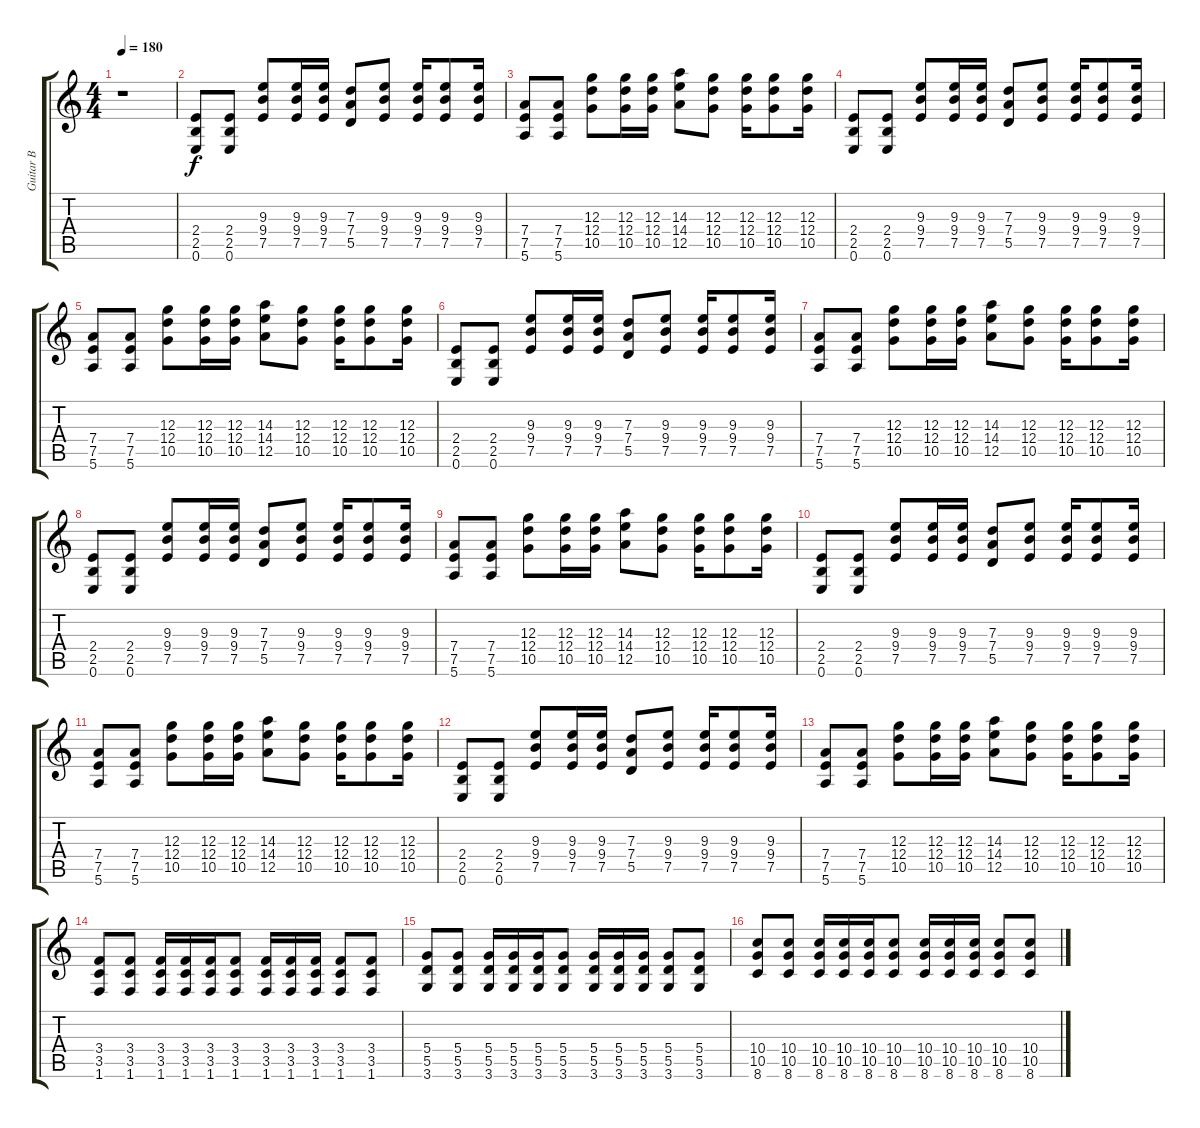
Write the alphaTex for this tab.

\track ("Guitar B" "Guitar B") {instrument distortionguitar}
\staff {score tabs}
\tuning (E4 B3 G3 D3 A2 E2) {hide}
\ts (4 4)
\tempo 180
\clef g2
\ks c
r.1{dy f} |
(2.4 2.5 0.6).8 (2.4 2.5 0.6).8 (9.3 9.4 7.5).8 (9.3 9.4 7.5).16 (9.3 9.4 7.5).16 (7.3 7.4 5.5).8 (9.3 9.4 7.5).8 (9.3 9.4 7.5).16 (9.3 9.4 7.5).8 (9.3 9.4 7.5).16 |
(7.4 7.5 5.6).8 (7.4 7.5 5.6).8 (12.3 12.4 10.5).8 (12.3 12.4 10.5).16 (12.3 12.4 10.5).16 (14.3 14.4 12.5).8 (12.3 12.4 10.5).8 (12.3 12.4 10.5).16 (12.3 12.4 10.5).8 (12.3 12.4 10.5).16 |
(2.4 2.5 0.6).8 (2.4 2.5 0.6).8 (9.3 9.4 7.5).8 (9.3 9.4 7.5).16 (9.3 9.4 7.5).16 (7.3 7.4 5.5).8 (9.3 9.4 7.5).8 (9.3 9.4 7.5).16 (9.3 9.4 7.5).8 (9.3 9.4 7.5).16 |
(7.4 7.5 5.6).8 (7.4 7.5 5.6).8 (12.3 12.4 10.5).8 (12.3 12.4 10.5).16 (12.3 12.4 10.5).16 (14.3 14.4 12.5).8 (12.3 12.4 10.5).8 (12.3 12.4 10.5).16 (12.3 12.4 10.5).8 (12.3 12.4 10.5).16 |
(2.4 2.5 0.6).8 (2.4 2.5 0.6).8 (9.3 9.4 7.5).8 (9.3 9.4 7.5).16 (9.3 9.4 7.5).16 (7.3 7.4 5.5).8 (9.3 9.4 7.5).8 (9.3 9.4 7.5).16 (9.3 9.4 7.5).8 (9.3 9.4 7.5).16 |
(7.4 7.5 5.6).8 (7.4 7.5 5.6).8 (12.3 12.4 10.5).8 (12.3 12.4 10.5).16 (12.3 12.4 10.5).16 (14.3 14.4 12.5).8 (12.3 12.4 10.5).8 (12.3 12.4 10.5).16 (12.3 12.4 10.5).8 (12.3 12.4 10.5).16 |
(2.4 2.5 0.6).8 (2.4 2.5 0.6).8 (9.3 9.4 7.5).8 (9.3 9.4 7.5).16 (9.3 9.4 7.5).16 (7.3 7.4 5.5).8 (9.3 9.4 7.5).8 (9.3 9.4 7.5).16 (9.3 9.4 7.5).8 (9.3 9.4 7.5).16 |
(7.4 7.5 5.6).8 (7.4 7.5 5.6).8 (12.3 12.4 10.5).8 (12.3 12.4 10.5).16 (12.3 12.4 10.5).16 (14.3 14.4 12.5).8 (12.3 12.4 10.5).8 (12.3 12.4 10.5).16 (12.3 12.4 10.5).8 (12.3 12.4 10.5).16 |
(2.4 2.5 0.6).8 (2.4 2.5 0.6).8 (9.3 9.4 7.5).8 (9.3 9.4 7.5).16 (9.3 9.4 7.5).16 (7.3 7.4 5.5).8 (9.3 9.4 7.5).8 (9.3 9.4 7.5).16 (9.3 9.4 7.5).8 (9.3 9.4 7.5).16 |
(7.4 7.5 5.6).8 (7.4 7.5 5.6).8 (12.3 12.4 10.5).8 (12.3 12.4 10.5).16 (12.3 12.4 10.5).16 (14.3 14.4 12.5).8 (12.3 12.4 10.5).8 (12.3 12.4 10.5).16 (12.3 12.4 10.5).8 (12.3 12.4 10.5).16 |
(2.4 2.5 0.6).8 (2.4 2.5 0.6).8 (9.3 9.4 7.5).8 (9.3 9.4 7.5).16 (9.3 9.4 7.5).16 (7.3 7.4 5.5).8 (9.3 9.4 7.5).8 (9.3 9.4 7.5).16 (9.3 9.4 7.5).8 (9.3 9.4 7.5).16 |
(7.4 7.5 5.6).8 (7.4 7.5 5.6).8 (12.3 12.4 10.5).8 (12.3 12.4 10.5).16 (12.3 12.4 10.5).16 (14.3 14.4 12.5).8 (12.3 12.4 10.5).8 (12.3 12.4 10.5).16 (12.3 12.4 10.5).8 (12.3 12.4 10.5).16 |
(3.4 3.5 1.6).8 (3.4 3.5 1.6).8 (3.4 3.5 1.6).16 (3.4 3.5 1.6).16 (3.4 3.5 1.6).16 (3.4 3.5 1.6).8 (3.4 3.5 1.6).16 (3.4 3.5 1.6).16 (3.4 3.5 1.6).16 (3.4 3.5 1.6).8 (3.4 3.5 1.6).8 |
(5.4 5.5 3.6).8 (5.4 5.5 3.6).8 (5.4 5.5 3.6).16 (5.4 5.5 3.6).16 (5.4 5.5 3.6).16 (5.4 5.5 3.6).8 (5.4 5.5 3.6).16 (5.4 5.5 3.6).16 (5.4 5.5 3.6).16 (5.4 5.5 3.6).8 (5.4 5.5 3.6).8 |
(10.4 10.5 8.6).8 (10.4 10.5 8.6).8 (10.4 10.5 8.6).16 (10.4 10.5 8.6).16 (10.4 10.5 8.6).16 (10.4 10.5 8.6).8 (10.4 10.5 8.6).16 (10.4 10.5 8.6).16 (10.4 10.5 8.6).16 (10.4 10.5 8.6).8 (10.4 10.5 8.6).8
